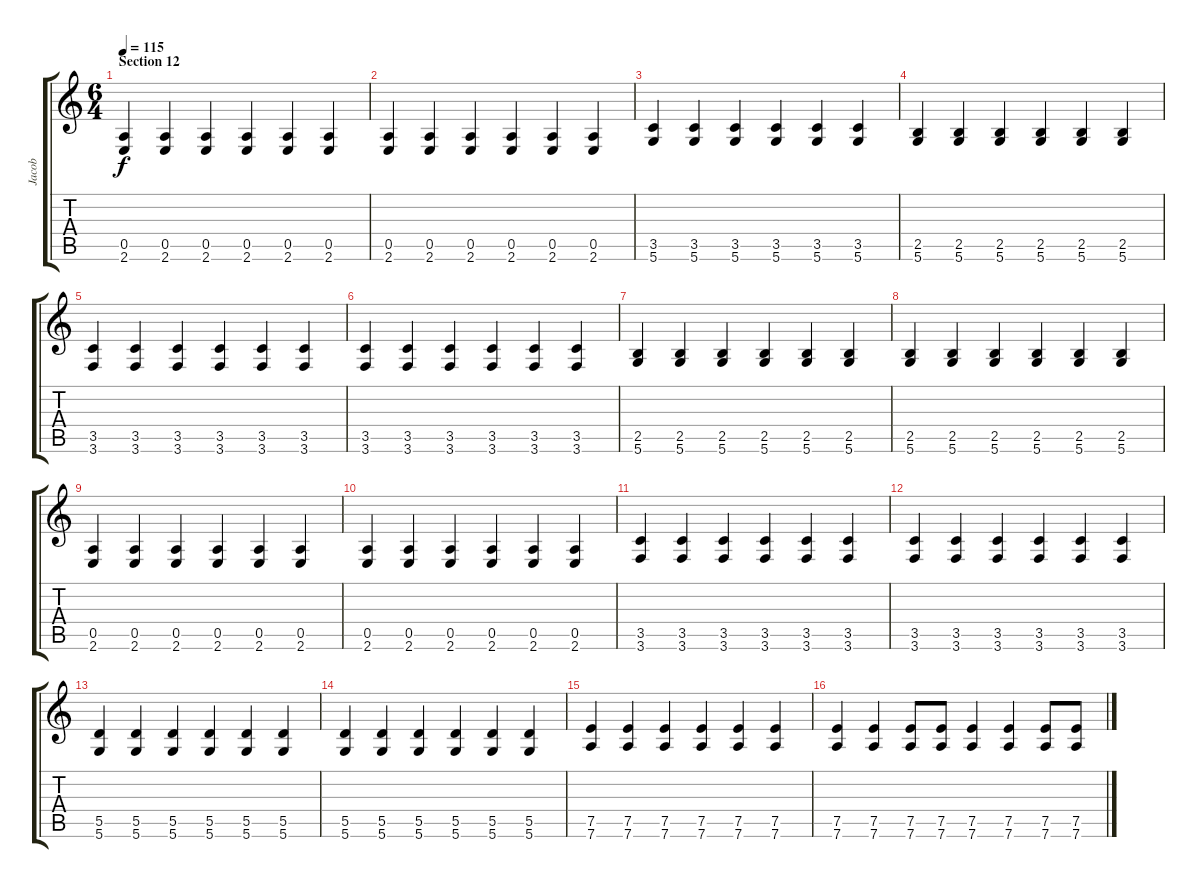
\track ("Jacob" "Jacob") {instrument electricguitarjazz}
\staff {score tabs}
\tuning (E4 B3 G3 D3 A2 D2) {hide}
\ts (6 4)
\section ("" "Section 12")
\tempo 115
\clef g2
\ks c
(0.5 2.6).4{dy f instrument electricguitarjazz} (0.5 2.6).4 (0.5 2.6).4 (0.5 2.6).4 (0.5 2.6).4 (0.5 2.6).4 |
(0.5 2.6).4 (0.5 2.6).4 (0.5 2.6).4 (0.5 2.6).4 (0.5 2.6).4 (0.5 2.6).4 |
(3.5 5.6).4 (3.5 5.6).4 (3.5 5.6).4 (3.5 5.6).4 (3.5 5.6).4 (3.5 5.6).4 |
(2.5 5.6).4 (2.5 5.6).4 (2.5 5.6).4 (2.5 5.6).4 (2.5 5.6).4 (2.5 5.6).4 |
(3.5 3.6).4 (3.5 3.6).4 (3.5 3.6).4 (3.5 3.6).4 (3.5 3.6).4 (3.5 3.6).4 |
(3.5 3.6).4 (3.5 3.6).4 (3.5 3.6).4 (3.5 3.6).4 (3.5 3.6).4 (3.5 3.6).4 |
(2.5 5.6).4 (2.5 5.6).4 (2.5 5.6).4 (2.5 5.6).4 (2.5 5.6).4 (2.5 5.6).4 |
(2.5 5.6).4 (2.5 5.6).4 (2.5 5.6).4 (2.5 5.6).4 (2.5 5.6).4 (2.5 5.6).4 |
(0.5 2.6).4 (0.5 2.6).4 (0.5 2.6).4 (0.5 2.6).4 (0.5 2.6).4 (0.5 2.6).4 |
(0.5 2.6).4 (0.5 2.6).4 (0.5 2.6).4 (0.5 2.6).4 (0.5 2.6).4 (0.5 2.6).4 |
(3.5 3.6).4 (3.5 3.6).4 (3.5 3.6).4 (3.5 3.6).4 (3.5 3.6).4 (3.5 3.6).4 |
(3.5 3.6).4 (3.5 3.6).4 (3.5 3.6).4 (3.5 3.6).4 (3.5 3.6).4 (3.5 3.6).4 |
(5.5 5.6).4 (5.5 5.6).4 (5.5 5.6).4 (5.5 5.6).4 (5.5 5.6).4 (5.5 5.6).4 |
(5.5 5.6).4 (5.5 5.6).4 (5.5 5.6).4 (5.5 5.6).4 (5.5 5.6).4 (5.5 5.6).4 |
(7.5 7.6).4 (7.5 7.6).4 (7.5 7.6).4 (7.5 7.6).4 (7.5 7.6).4 (7.5 7.6).4 |
(7.5 7.6).4{instrument electricguitarjazz} (7.5 7.6).4 (7.5 7.6).8 (7.5 7.6).8 (7.5 7.6).4 (7.5 7.6).4 (7.5 7.6).8 (7.5 7.6).8
